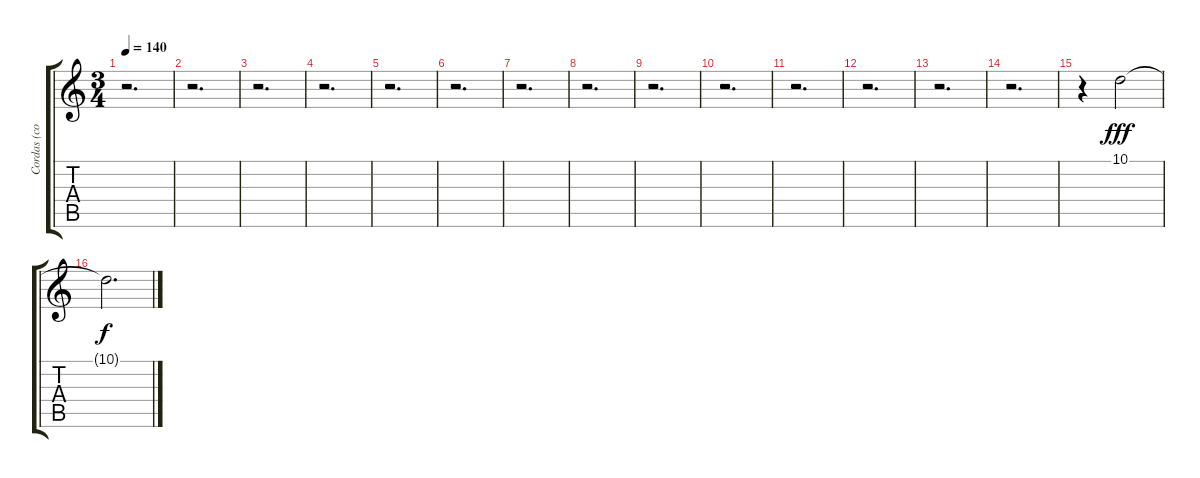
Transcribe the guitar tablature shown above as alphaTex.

\track ("Cordas (coral)" "Cordas (co") {instrument choiraahs}
\staff {score tabs}
\tuning (E4 B3 G3 D3 A2 E2) {hide}
\ts (3 4)
\tempo 140
\clef g2
\ks c
r.2{d dy f} |
r.2{d} |
r.2{d} |
r.2{d} |
r.2{d} |
r.2{d} |
r.2{d} |
r.2{d} |
r.2{d} |
r.2{d} |
r.2{d} |
r.2{d} |
r.2{d} |
r.2{d} |
r.4 10.1.2{dy fff} |
10.1{t}.2{d dy f}
